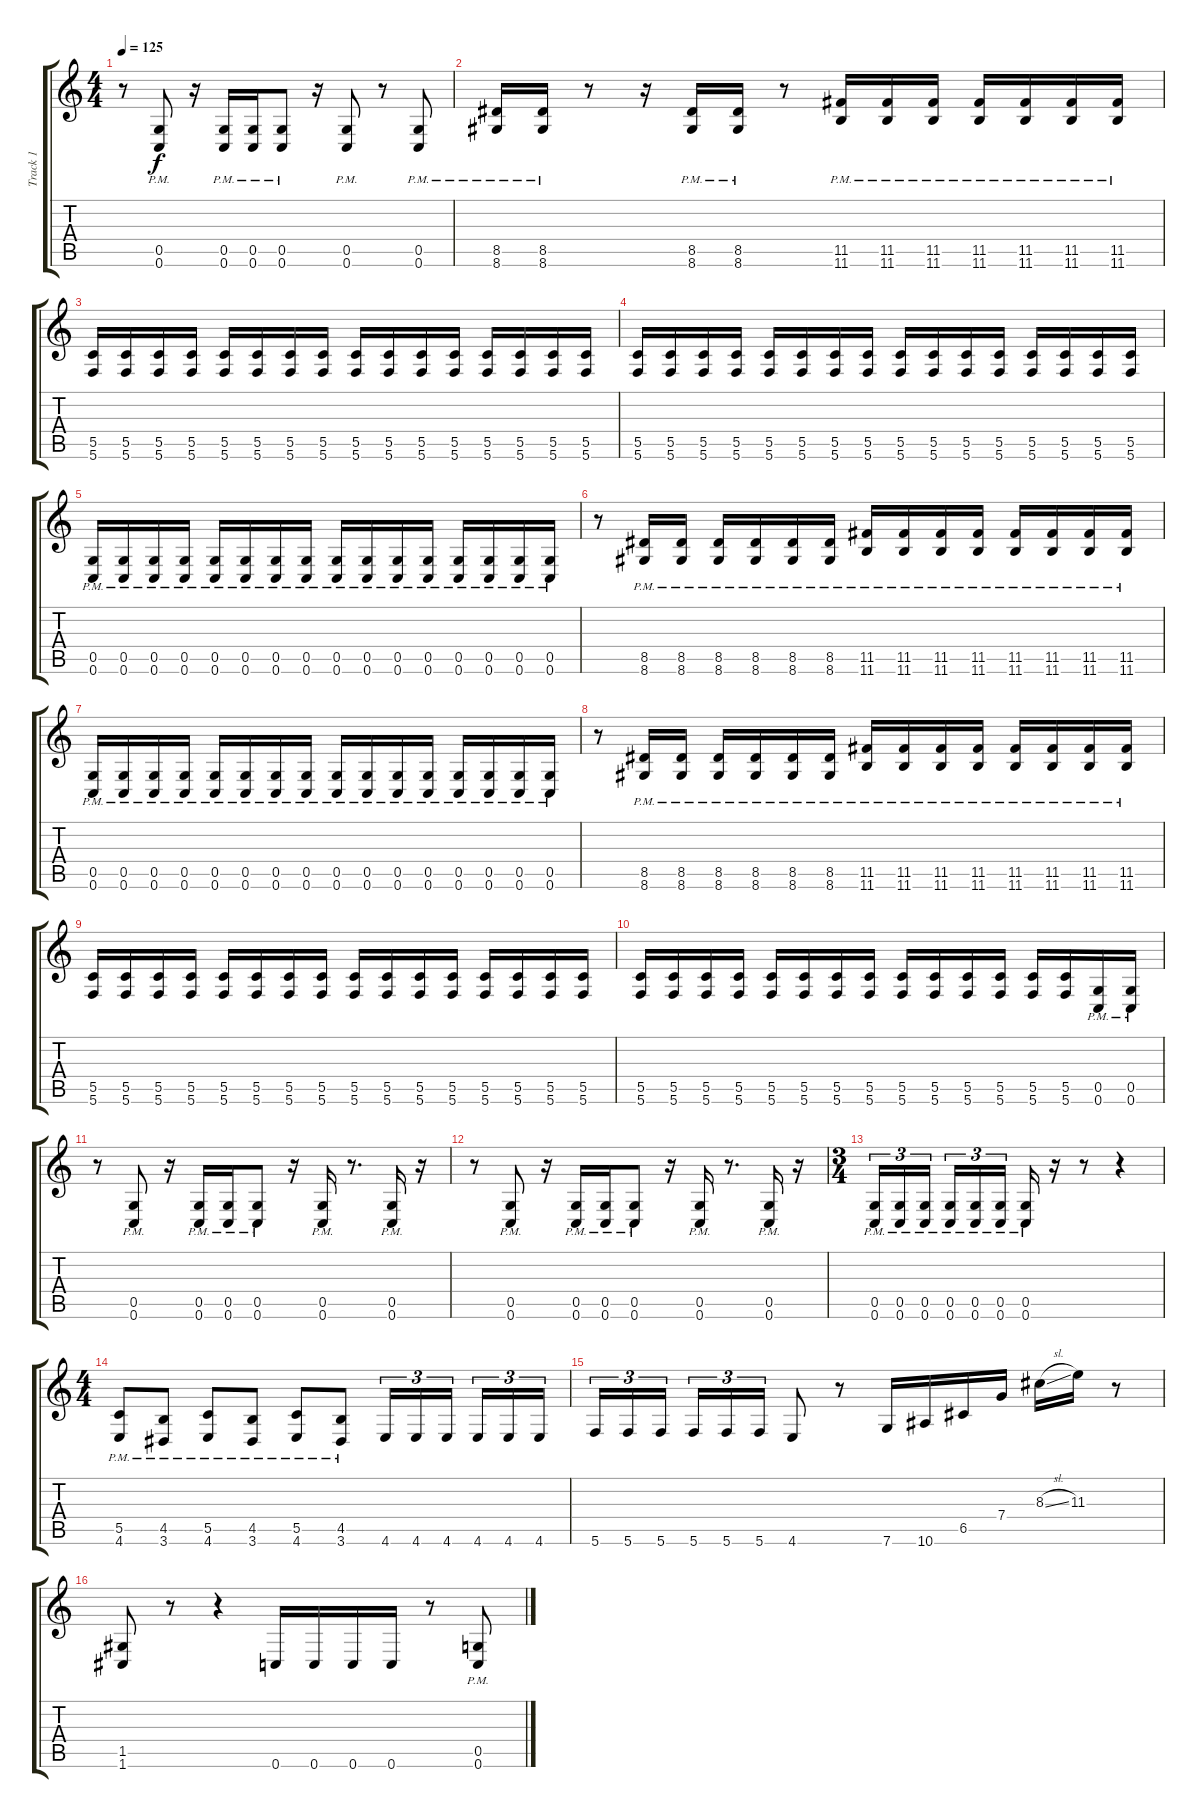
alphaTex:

\track ("Track 1" "Track 1") {instrument distortionguitar}
\staff {score tabs}
\tuning (D4 A3 F3 C3 G2 C2) {hide}
\ts (4 4)
\tempo 125
\clef g2
\ks c
r.8{dy f} (0.5{pm} 0.6{pm}).8 r.16 (0.5{pm} 0.6{pm}).16 (0.5{pm} 0.6{pm}).16 (0.5{pm} 0.6{pm}).8 r.16 (0.5{pm} 0.6{pm}).8 r.8 (0.5{pm} 0.6{pm}).8 |
(8.5{pm} 8.6{pm}).16 (8.5{pm} 8.6{pm}).16 r.8 r.16 (8.5{pm} 8.6{pm}).16 (8.5{pm} 8.6{pm}).16 r.8 (11.5{pm} 11.6{pm}).16 (11.5{pm} 11.6{pm}).16 (11.5{pm} 11.6{pm}).16 (11.5{pm} 11.6{pm}).16 (11.5{pm} 11.6{pm}).16 (11.5{pm} 11.6{pm}).16 (11.5{pm} 11.6{pm}).16 |
(5.5 5.6).16 (5.5 5.6).16 (5.5 5.6).16 (5.5 5.6).16 (5.5 5.6).16 (5.5 5.6).16 (5.5 5.6).16 (5.5 5.6).16 (5.5 5.6).16 (5.5 5.6).16 (5.5 5.6).16 (5.5 5.6).16 (5.5 5.6).16 (5.5 5.6).16 (5.5 5.6).16 (5.5 5.6).16 |
(5.5 5.6).16 (5.5 5.6).16 (5.5 5.6).16 (5.5 5.6).16 (5.5 5.6).16 (5.5 5.6).16 (5.5 5.6).16 (5.5 5.6).16 (5.5 5.6).16 (5.5 5.6).16 (5.5 5.6).16 (5.5 5.6).16 (5.5 5.6).16 (5.5 5.6).16 (5.5 5.6).16 (5.5 5.6).16 |
(0.5{pm} 0.6{pm}).16 (0.5{pm} 0.6{pm}).16 (0.5{pm} 0.6{pm}).16 (0.5{pm} 0.6{pm}).16 (0.5{pm} 0.6{pm}).16 (0.5{pm} 0.6{pm}).16 (0.5{pm} 0.6{pm}).16 (0.5{pm} 0.6{pm}).16 (0.5{pm} 0.6{pm}).16 (0.5{pm} 0.6{pm}).16 (0.5{pm} 0.6{pm}).16 (0.5{pm} 0.6{pm}).16 (0.5{pm} 0.6{pm}).16 (0.5{pm} 0.6{pm}).16 (0.5{pm} 0.6{pm}).16 (0.5{pm} 0.6{pm}).16 |
r.8 (8.5{pm} 8.6{pm}).16 (8.5{pm} 8.6{pm}).16 (8.5{pm} 8.6{pm}).16 (8.5{pm} 8.6{pm}).16 (8.5{pm} 8.6{pm}).16 (8.5{pm} 8.6{pm}).16 (11.5{pm} 11.6{pm}).16 (11.5{pm} 11.6{pm}).16 (11.5{pm} 11.6{pm}).16 (11.5{pm} 11.6{pm}).16 (11.5{pm} 11.6{pm}).16 (11.5{pm} 11.6{pm}).16 (11.5{pm} 11.6{pm}).16 (11.5{pm} 11.6{pm}).16 |
(0.5{pm} 0.6{pm}).16 (0.5{pm} 0.6{pm}).16 (0.5{pm} 0.6{pm}).16 (0.5{pm} 0.6{pm}).16 (0.5{pm} 0.6{pm}).16 (0.5{pm} 0.6{pm}).16 (0.5{pm} 0.6{pm}).16 (0.5{pm} 0.6{pm}).16 (0.5{pm} 0.6{pm}).16 (0.5{pm} 0.6{pm}).16 (0.5{pm} 0.6{pm}).16 (0.5{pm} 0.6{pm}).16 (0.5{pm} 0.6{pm}).16 (0.5{pm} 0.6{pm}).16 (0.5{pm} 0.6{pm}).16 (0.5{pm} 0.6{pm}).16 |
r.8 (8.5{pm} 8.6{pm}).16 (8.5{pm} 8.6{pm}).16 (8.5{pm} 8.6{pm}).16 (8.5{pm} 8.6{pm}).16 (8.5{pm} 8.6{pm}).16 (8.5{pm} 8.6{pm}).16 (11.5{pm} 11.6{pm}).16 (11.5{pm} 11.6{pm}).16 (11.5{pm} 11.6{pm}).16 (11.5{pm} 11.6{pm}).16 (11.5{pm} 11.6{pm}).16 (11.5{pm} 11.6{pm}).16 (11.5{pm} 11.6{pm}).16 (11.5{pm} 11.6{pm}).16 |
(5.5 5.6).16 (5.5 5.6).16 (5.5 5.6).16 (5.5 5.6).16 (5.5 5.6).16 (5.5 5.6).16 (5.5 5.6).16 (5.5 5.6).16 (5.5 5.6).16 (5.5 5.6).16 (5.5 5.6).16 (5.5 5.6).16 (5.5 5.6).16 (5.5 5.6).16 (5.5 5.6).16 (5.5 5.6).16 |
(5.5 5.6).16 (5.5 5.6).16 (5.5 5.6).16 (5.5 5.6).16 (5.5 5.6).16 (5.5 5.6).16 (5.5 5.6).16 (5.5 5.6).16 (5.5 5.6).16 (5.5 5.6).16 (5.5 5.6).16 (5.5 5.6).16 (5.5 5.6).16 (5.5 5.6).16 (0.5{pm} 0.6{pm}).16 (0.5{pm} 0.6{pm}).16 |
r.8 (0.5{pm} 0.6{pm}).8 r.16 (0.5{pm} 0.6{pm}).16 (0.5{pm} 0.6{pm}).16 (0.5{pm} 0.6{pm}).8 r.16 (0.5{pm} 0.6{pm}).16 r.8{d} (0.5{pm} 0.6{pm}).16 r.16 |
r.8 (0.5{pm} 0.6{pm}).8 r.16 (0.5{pm} 0.6{pm}).16 (0.5{pm} 0.6{pm}).16 (0.5{pm} 0.6{pm}).8 r.16 (0.5{pm} 0.6{pm}).16 r.8{d} (0.5{pm} 0.6{pm}).16 r.16 |
\ts (3 4)
(0.5{pm} 0.6{pm}).16{tu (3 2)} (0.5{pm} 0.6{pm}).16{tu (3 2)} (0.5{pm} 0.6{pm}).16{tu (3 2) beam splitsecondary} (0.5{pm} 0.6{pm}).16{tu (3 2)} (0.5{pm} 0.6{pm}).16{tu (3 2)} (0.5{pm} 0.6{pm}).16{tu (3 2)} (0.5{pm} 0.6{pm}).16 r.16 r.8 r.4 |
\ts (4 4)
(5.5{pm} 4.6{pm}).8 (4.5{pm} 3.6{pm}).8 (5.5{pm} 4.6{pm}).8 (4.5{pm} 3.6{pm}).8 (5.5{pm} 4.6{pm}).8 (4.5{pm} 3.6{pm}).8 4.6.16{tu (3 2)} 4.6.16{tu (3 2)} 4.6.16{tu (3 2) beam splitsecondary} 4.6.16{tu (3 2)} 4.6.16{tu (3 2)} 4.6.16{tu (3 2)} |
5.6.16{tu (3 2)} 5.6.16{tu (3 2)} 5.6.16{tu (3 2) beam splitsecondary} 5.6.16{tu (3 2)} 5.6.16{tu (3 2)} 5.6.16{tu (3 2)} 4.6.8 r.8 7.6.16 10.6.16 6.5.16 7.4.16 8.3{sl}.16 11.3.16 r.8 |
(1.5 1.6).8 r.8 r.4 0.6.16 0.6.16 0.6.16 0.6.16 r.8 (0.5{pm} 0.6{pm}).8
